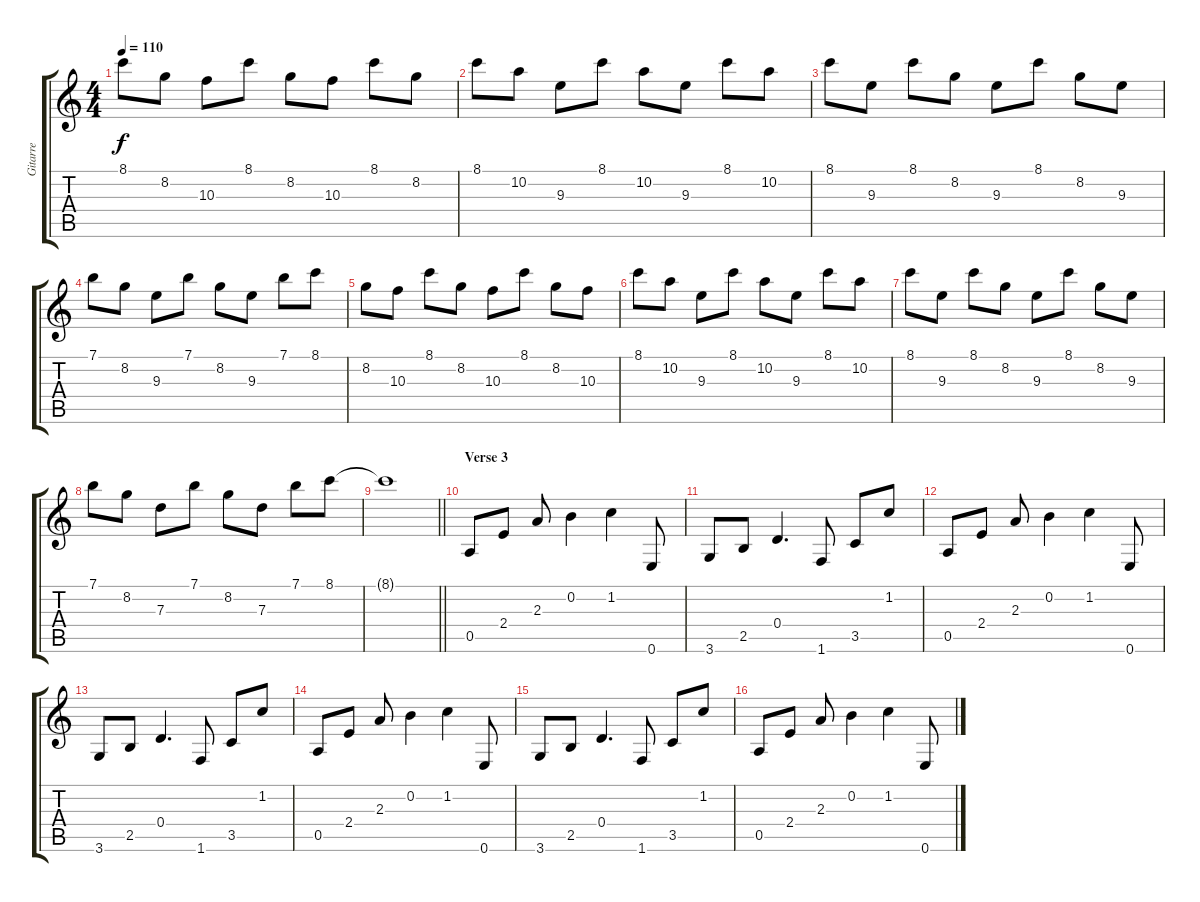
\track ("Gitarre" "Gitarre") {instrument acousticguitarnylon}
\staff {score tabs}
\tuning (E4 B3 G3 D3 A2 E2) {hide}
\ts (4 4)
\tempo 110
\clef g2
\ks c
8.1{t}.8{dy f} 8.2.8 10.3.8 8.1.8 8.2.8 10.3.8 8.1.8 8.2.8 |
8.1.8 10.2.8 9.3.8 8.1.8 10.2.8 9.3.8 8.1.8 10.2.8 |
8.1.8 9.3.8 8.1.8 8.2.8 9.3.8 8.1.8 8.2.8 9.3.8 |
7.1.8 8.2.8 9.3.8 7.1.8 8.2.8 9.3.8 7.1.8 8.1.8 |
8.2.8 10.3.8 8.1.8 8.2.8 10.3.8 8.1.8 8.2.8 10.3.8 |
8.1.8 10.2.8 9.3.8 8.1.8 10.2.8 9.3.8 8.1.8 10.2.8 |
8.1.8 9.3.8 8.1.8 8.2.8 9.3.8 8.1.8 8.2.8 9.3.8 |
7.1.8 8.2.8 7.3.8 7.1.8 8.2.8 7.3.8 7.1.8 8.1.8 |
\barLineRight lightlight
8.1{t}.1 |
\section ("" "Verse 3")
0.5.8 2.4.8 2.3.8 0.2.4 1.2.4 0.6.8 |
3.6.8 2.5.8 0.4.4{d} 1.6.8 3.5.8 1.2.8 |
0.5.8 2.4.8 2.3.8 0.2.4 1.2.4 0.6.8 |
3.6.8 2.5.8 0.4.4{d} 1.6.8 3.5.8 1.2.8 |
0.5.8 2.4.8 2.3.8 0.2.4 1.2.4 0.6.8 |
3.6.8 2.5.8 0.4.4{d} 1.6.8 3.5.8 1.2.8 |
0.5.8 2.4.8 2.3.8 0.2.4 1.2.4 0.6.8
